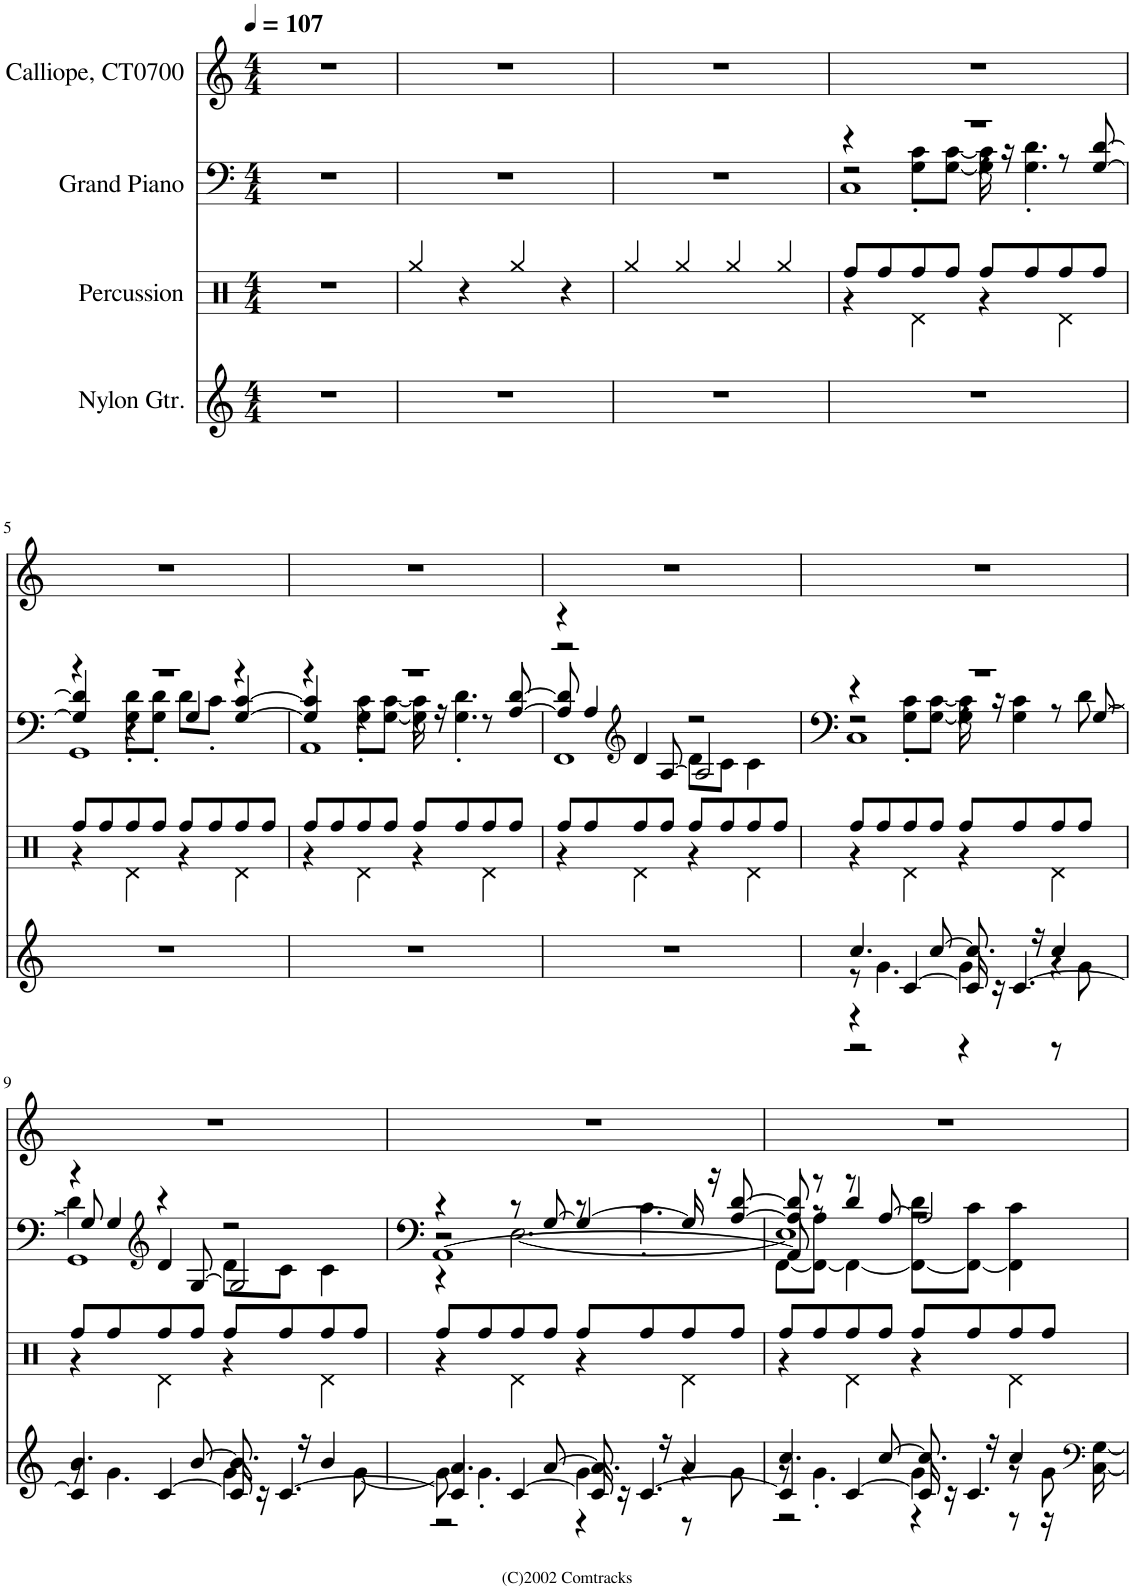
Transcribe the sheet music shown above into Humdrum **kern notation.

**kern	**kern	**kern	**kern
*part4	*part3	*part2	*part1
*staff4	*staff3	*staff2	*staff1
*I"Nylon Gtr.	*I"Percussion	*I"Grand Piano	*I"Calliope, CT0700
*	*	*I'Pno	*
*clefG2	*clefX	*clefF4	*clefG2
*k[]	*k[]	*k[]	*k[]
*M4/4	*M4/4	*M4/4	*M4/4
*MM107	*MM107	*MM107	*MM107
=1	=1	=1	=1
1r	1r	1r	1r
=2	=2	=2	=2
1r	4Rgg/	1r	1r
.	4r	.	.
.	4Rgg/	.	.
.	4r	.	.
=3	=3	=3	=3
1r	4Rgg/	1r	1r
.	4Rgg/	.	.
.	4Rgg/	.	.
.	4Rgg/	.	.
=4	=4	=4	=4
*	*^	*^	*
*	*	*	*	*^	*
*	*	*	*	*	*^	*
1r	8Rff/L	4r	1r	4r	2r	1C	1r
.	8Rff/	.	.	.	.	.	.
.	8Rff/	4Rd\	.	8G\' 8c\'L	.	.	.
.	8Rff/J	.	.	[8G\ [8c\J	.	.	.
.	8Rff/L	4r	.	16G\] 16c\]	4r	.	.
.	.	.	.	16r	.	.	.
.	8Rff/	.	.	4.G\' 4.d\'	.	.	.
.	8Rff/	4Rd\	.	.	8r	.	.
.	8Rff/J	.	.	.	[8G/ [8d/	.	.
!!LO:LB:g=z
=5	=5	=5	=5	=5	=5	=5	=5
1r	8Rff/L	4r	1r	4r	4G/] 4d/]	1GG	1r
.	8Rff/	.	.	.	.	.	.
.	8Rff/	4Rd\	.	8G\' 8d\'L	4r	.	.
.	8Rff/J	.	.	8G\' 8d\'J	.	.	.
.	8Rff/L	4r	.	8d\L	4G/	.	.
.	8Rff/	.	.	8c'\J	.	.	.
.	8Rff/	4Rd\	.	4r	[4G/ [4c/	.	.
.	8Rff/J	.	.	.	.	.	.
=6	=6	=6	=6	=6	=6	=6	=6
1r	8Rff/L	4r	1r	4r	4G/] 4c/]	1AA	1r
.	8Rff/	.	.	.	.	.	.
.	8Rff/	4Rd\	.	8G\' 8c\'L	4r	.	.
.	8Rff/J	.	.	[8G\ [8c\J	.	.	.
.	8Rff/L	4r	.	16G\] 16c\]	4r	.	.
.	.	.	.	16r	.	.	.
.	8Rff/	.	.	4.G\' 4.d\'	.	.	.
.	8Rff/	4Rd\	.	.	8r	.	.
.	8Rff/J	.	.	.	[8A/ [8d/	.	.
=7	=7	=7	=7	=7	=7	=7	=7
1r	8Rff/L	4r	4r	2r	8A/] 8d/]	1FF	1r
.	8Rff/	.	.	.	4A/	.	.
*	*	*	*clefG2	*	*	*	*
.	8Rff/	4Rd\	4d/	.	.	.	.
.	8Rff/J	.	.	.	[8A/	.	.
.	8Rff/L	4r	2r	8d\L	2A/]	.	.
.	8Rff/	.	.	8c\J	.	.	.
.	8Rff/	4Rd\	.	4c\	.	.	.
.	8Rff/J	.	.	.	.	.	.
=8	=8	=8	=8	=8	=8	=8	=8
*^	*	*	*	*	*	*	*
*	*^	*	*	*	*	*	*	*
*	*	*^	*	*	*	*	*	*	*
4.cc/	8r	4r	2r	8Rff/L	4r	1r	4r	2r	1C	1r
.	4.g\	.	.	8Rff/	.	.	.	.	.	.
.	.	[4c/	.	8Rff/	4Rd\	.	8G\' 8c\'L	.	.	.
[8cc/	.	.	.	8Rff/J	.	.	[8G\ [8c\J	.	.	.
8.cc/]	4g\	16c/]	4r	8Rff/L	4r	.	16G\] 16c\]	4r	.	.
.	.	16r	.	.	.	.	16r	.	.	.
.	.	[4.c/	.	8Rff/	.	.	4G\ 4c\	.	.	.
16r	.	.	.	.	.	.	.	.	.	.
4cc/	4r	.	8r	8Rff/	4Rd\	.	.	8r	.	.
.	.	.	8g\	8Rff/J	.	.	[8d\	[8G/	.	.
*	*	*v	*v	*	*	*	*	*	*	*
!!LO:LB:g=z
=9	=9	=9	=9	=9	=9	=9	=9	=9	=9
4.b/	8r	4c/]	8Rff/L	4r	4r	4d\]	8G/]	1GG	1r
.	4.g\	.	8Rff/	.	.	.	4G/	.	.
*	*	*	*	*	*clefG2	*	*	*	*
.	.	[4c/	8Rff/	4Rd\	4d/	4r	.	.	.
[8b/	.	.	8Rff/J	.	.	.	[8G/	.	.
8.b/]	4.g\	16c/]	8Rff/L	4r	2r	8d\L	2G/]	.	.
.	.	16r	.	.	.	.	.	.	.
.	.	[4.c/	8Rff/	.	.	8c\J	.	.	.
16r	.	.	.	.	.	.	.	.	.
4b/	.	.	8Rff/	4Rd\	.	4c\	.	.	.
.	[8g\	.	8Rff/J	.	.	.	.	.	.
=10	=10	=10	=10	=10	=10	=10	=10	=10	=10
*	*	*^	*	*	*	*	*	*	*
4.a/	8g\]	4c/]	2r	8Rff/L	4r	4r	2r	[1AA	4r	1r
.	4.g'\	.	.	8Rff/	.	.	.	.	.	.
.	.	[4c/	.	8Rff/	4Rd\	8r	.	.	[2.E\	.
[8a/	.	.	.	8Rff/J	.	[8G/	.	.	.	.
8.a/]	4g\	16c/]	4r	8Rff/L	4r	4G/_	8r	.	.	.
.	.	16r	.	.	.	.	.	.	.	.
.	.	[4.c/	.	8Rff/	.	.	4.c'\	.	.	.
16r	.	.	.	.	.	.	.	.	.	.
4a/	4r	.	8r	8Rff/	4Rd\	16G/]	.	.	.	.
.	.	.	.	.	.	16r	.	.	.	.
.	.	.	8g\	8Rff/J	.	[8A/ [8d/	.	.	.	.
=11	=11	=11	=11	=11	=11	=11	=11	=11	=11	=11
4.cc/	8r	4c/]	2r	8Rff/L	4r	8A/] 8d/]	[8FF\L	8AA/]	1E]	1r
.	4.g'\	.	.	8Rff/	.	8r	8FF\_ 8A\J	8r	.	.
.	.	[4c/	.	8Rff/	4Rd\	8r	4FF\_	4d/	.	.
[8cc/	.	.	.	8Rff/J	.	[8A/	.	.	.	.
8.cc/]	4g\	16c/]	4r	8Rff/L	4r	2A/]	8FF\_ 8d\L	2r	.	.
.	.	16r	.	.	.	.	.	.	.	.
.	.	4.c/	.	8Rff/	.	.	8FF\_ 8c\J	.	.	.
16r	.	.	.	.	.	.	.	.	.	.
4cc/	8r	.	8r	8Rff/	4Rd\	.	4FF\] 4c\	.	.	.
.	8g\	.	16r	8Rff/J	.	.	.	.	.	.
*clefF4	*	*	*	*	*	*	*	*	*	*
.	.	.	[16C\ [16G\	.	.	.	.	.	.	.
*v	*v	*v	*v	*	*	*v	*v	*v	*v	*
*	*v	*v	*	*
=	=	=	=
*-	*-	*-	*-
